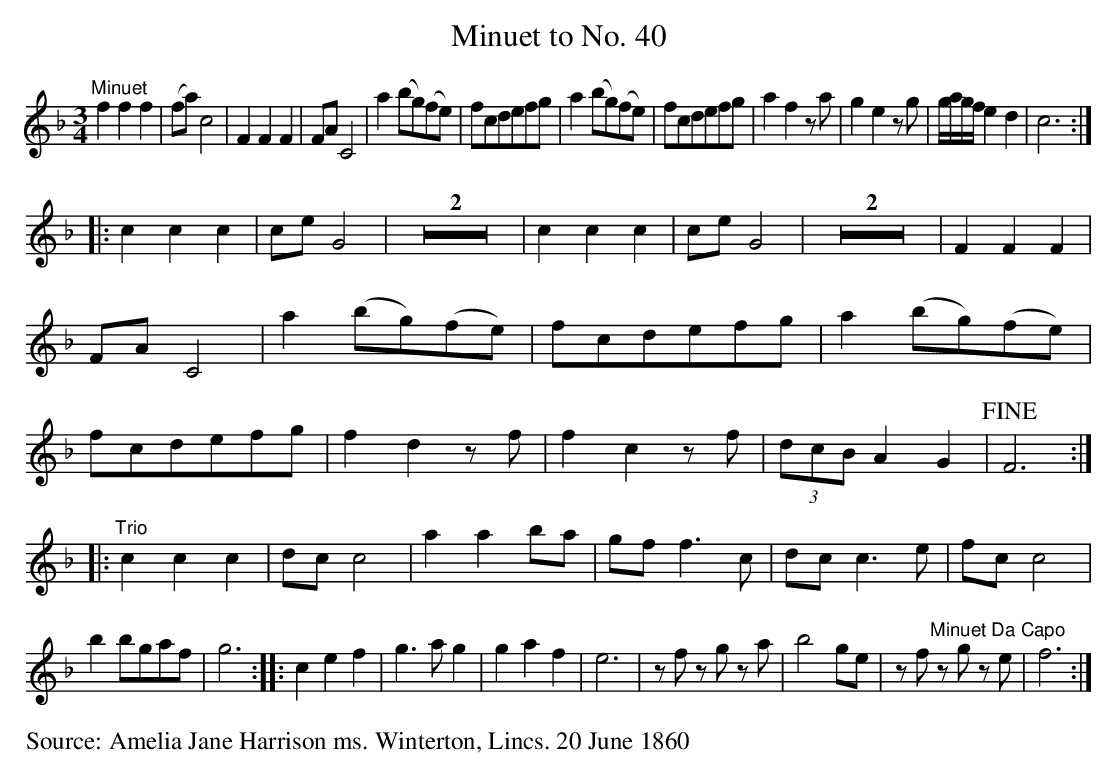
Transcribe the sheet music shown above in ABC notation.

X:1
T:Minuet to No. 40
M:3/4
L:1/8
K:F
"^Minuet"f2f2f2|(fa)c4|F2F2F2|FAC4|a2(bg)(fe)|fcdefg|a2(bg)(fe)|fcdefg|a2f2za|g2e2zg|g/a/g/f/e2d2|c6::
c2c2c2|ceG4|Z2|c2c2c2|ceG4|Z2|F2F2F2|FAC4|a2(bg)(fe)|fcdefg|a2(bg)(fe)|fcdefg|\
f2d2zf|f2c2zf|(3dcBA2G2|!fine!F6::
"^Trio"c2c2c2|dcc4|a2a2ba|gff3c|dcc3e|fcc4|
b2bgaf|g6::c2e2f2|g3ag2|g2a2f2|e6|zf zg za|b4ge|zf "^Minuet Da Capo"zg ze|f6:|
